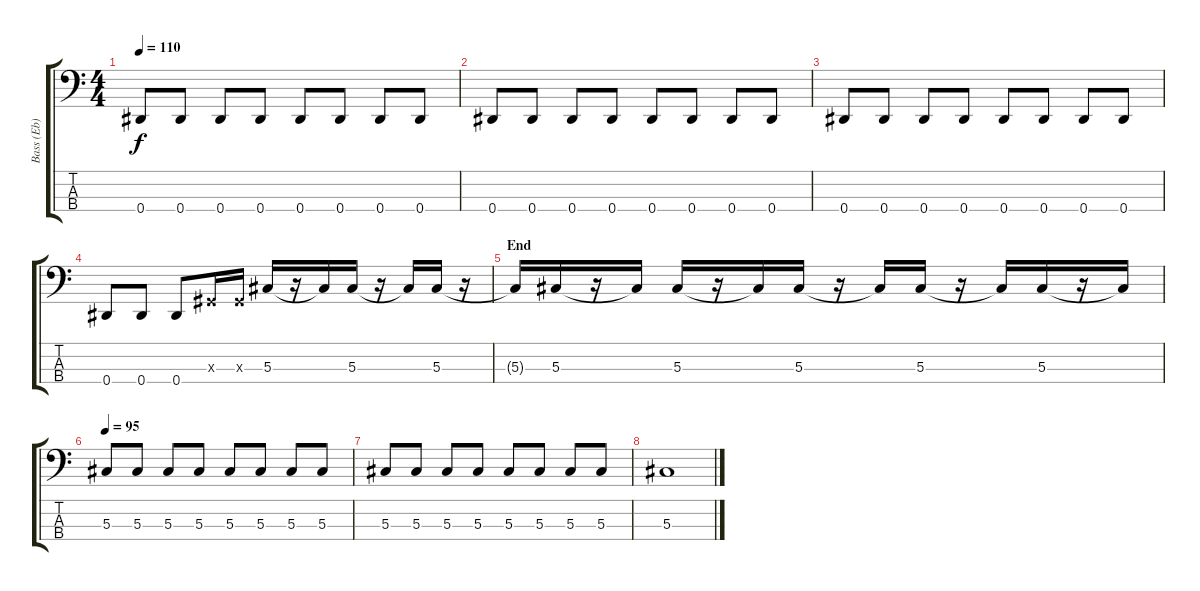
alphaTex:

\track ("Bass (Eb)" "Bass (Eb)") {instrument electricbassfinger}
\staff {score tabs}
\tuning (Gb2 Db2 Ab1 Eb1) {hide}
\ts (4 4)
\tempo 110
\clef f4
\ks c
0.4.8{dy f} 0.4.8 0.4.8 0.4.8 0.4.8 0.4.8 0.4.8 0.4.8 |
0.4.8 0.4.8 0.4.8 0.4.8 0.4.8 0.4.8 0.4.8 0.4.8 |
0.4.8 0.4.8 0.4.8 0.4.8 0.4.8 0.4.8 0.4.8 0.4.8 |
0.4.8 0.4.8 0.4.8 0.3{x}.16 0.3{x}.16 5.3.16 r.16 5.3{t}.16 5.3.16 r.16 5.3{t}.16 5.3.16 r.16 |
\section ("" "End")
5.3{t}.16 5.3.16 r.16 5.3{t}.16 5.3.16 r.16 5.3{t}.16 5.3.16 r.16 5.3{t}.16 5.3.16 r.16 5.3{t}.16 5.3.16 r.16 5.3{t}.16 |
\tempo 95
5.3.8 5.3.8 5.3.8 5.3.8 5.3.8 5.3.8 5.3.8 5.3.8 |
5.3.8 5.3.8 5.3.8 5.3.8 5.3.8 5.3.8 5.3.8 5.3.8 |
5.3.1
